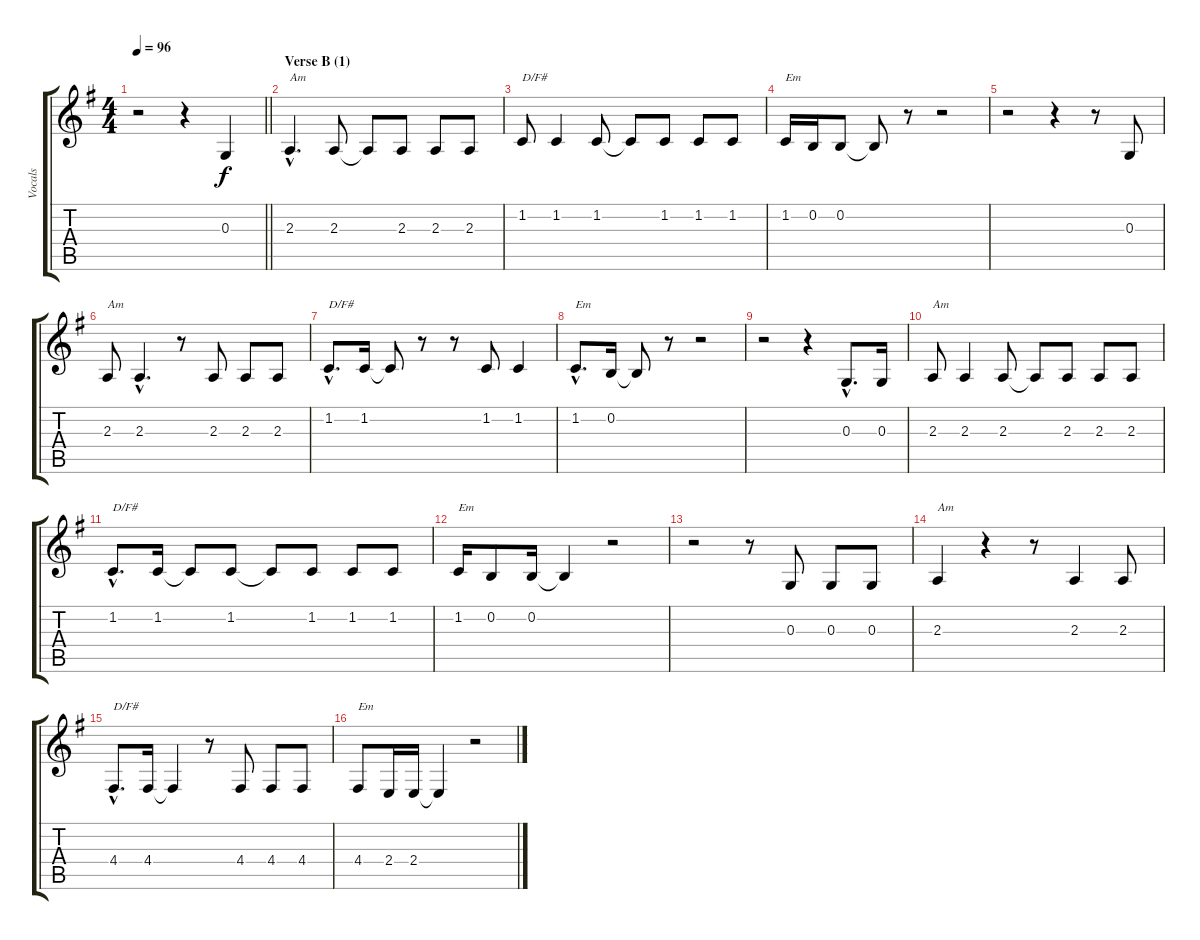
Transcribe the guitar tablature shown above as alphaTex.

\track ("Vocals" "Vocals") {instrument sopranosax}
\staff {score tabs}
\tuning (E4 B3 G3 D3 A2 E2) {hide}
\ts (4 4)
\tempo 96
\clef g2
\barLineRight lightlight
\ks eminor
r.2{dy f} r.4 0.3.4 |
\section ("" "Verse B (1)")
2.3{hac}.4{d txt "Am"} 2.3.8 2.3{t}.8 2.3.8 2.3.8 2.3.8 |
1.2.8{txt "D/F#"} 1.2.4 1.2.8 1.2{t}.8 1.2.8 1.2.8 1.2.8 |
1.2.16{txt "Em"} 0.2.16 0.2.8 0.2{t}.8 r.8 r.2 |
r.2 r.4 r.8 0.3.8 |
2.3.8{txt "Am"} 2.3{hac}.4{d} r.8 2.3.8 2.3.8 2.3.8 |
1.2{hac}.8{d txt "D/F#"} 1.2.16 1.2{t}.8 r.8 r.8 1.2.8 1.2.4 |
1.2{hac}.8{d txt "Em"} 0.2.16 0.2{t}.8 r.8 r.2 |
r.2 r.4 0.3{hac}.8{d} 0.3.16 |
2.3.8{txt "Am"} 2.3.4 2.3.8 2.3{t}.8 2.3.8 2.3.8 2.3.8 |
1.2{hac}.8{d txt "D/F#"} 1.2.16 1.2{t}.8 1.2.8 1.2{t}.8 1.2.8 1.2.8 1.2.8 |
1.2.16{txt "Em"} 0.2.8 0.2.16 0.2{t}.4 r.2 |
r.2 r.8 0.3.8 0.3.8 0.3.8 |
2.3.4{txt "Am"} r.4 r.8 2.3.4 2.3.8 |
4.4{hac}.8{d txt "D/F#"} 4.4.16 4.4{t}.4 r.8 4.4.8 4.4.8 4.4.8 |
4.4.8{txt "Em"} 2.4.16 2.4.16 2.4{t}.4 r.2
